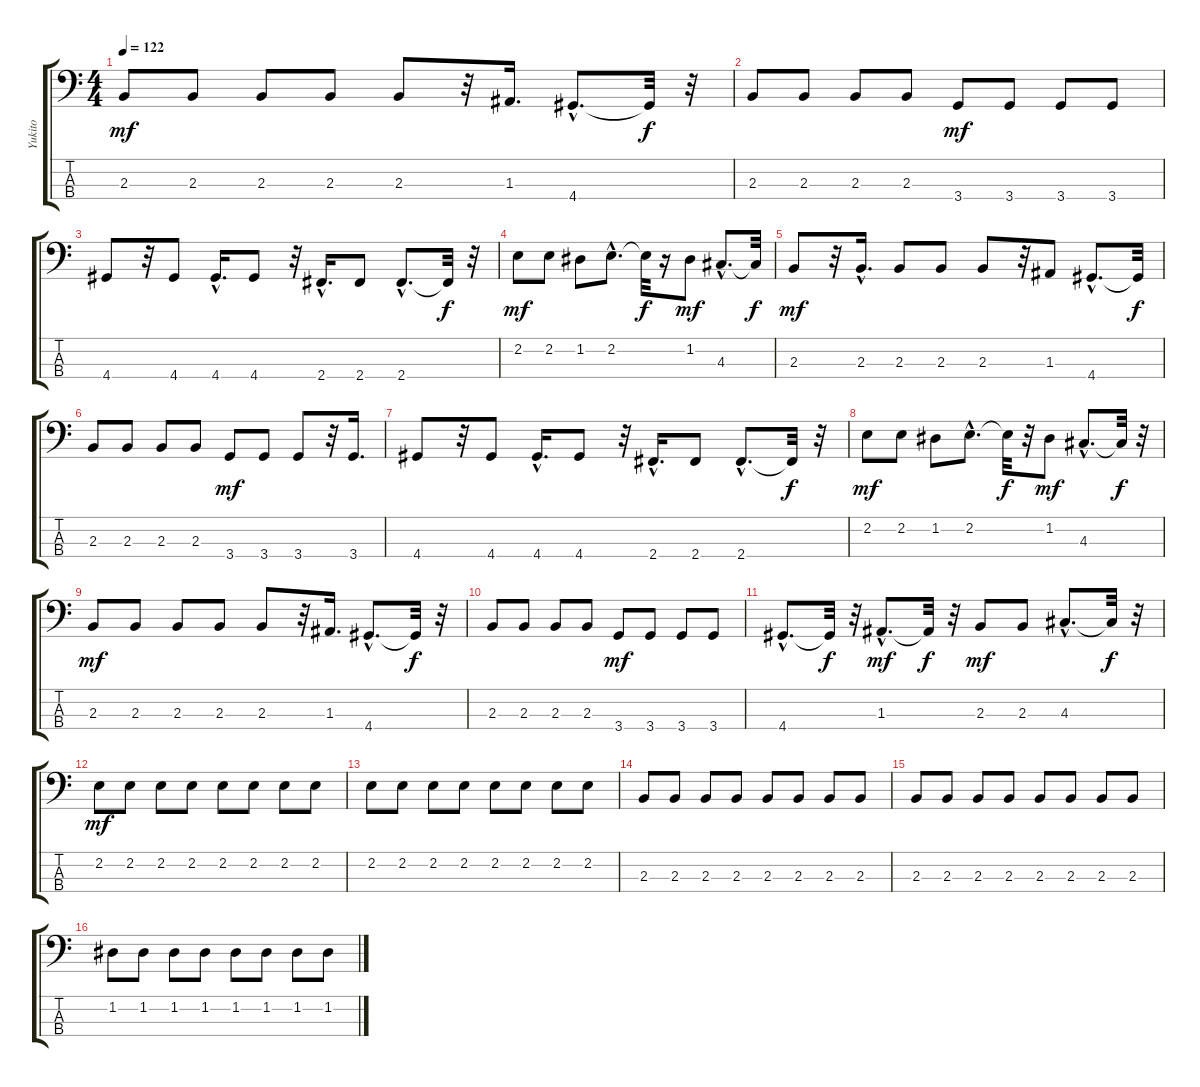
\track ("Yukito" "Yukito") {instrument electricbasspick}
\staff {score tabs}
\tuning (G2 D2 A1 E1) {hide}
\ts (4 4)
\tempo 122
\clef f4
\ks c
2.3.8{dy mf} 2.3.8 2.3.8 2.3.8 2.3.8 r.32 1.3.16{d} 4.4{hac}.8{d} 4.4{t}.32{dy f} r.32 |
2.3.8 2.3.8 2.3.8 2.3.8 3.4.8{dy mf} 3.4.8 3.4.8 3.4.8 |
4.4.8 r.32 4.4.8 4.4{hac}.16{d} 4.4.8 r.32 2.4{hac}.16{d} 2.4.8 2.4{hac}.8{d} 2.4{t}.32{dy f} r.32 |
2.2.8{dy mf} 2.2.8 1.2.8 2.2{hac}.8{d} 2.2{t}.32{dy f} r.16 1.2.8{dy mf} 4.3{hac}.8{d} 4.3{t}.32{dy f} |
2.3.8{dy mf} r.32 2.3{hac}.16{d} 2.3.8 2.3.8 2.3.8 r.32 1.3.8 4.4{hac}.8{d} 4.4{t}.32{dy f} |
2.3.8 2.3.8 2.3.8 2.3.8 3.4.8{dy mf} 3.4.8 3.4.8 r.32 3.4.16{d} |
4.4.8 r.32 4.4.8 4.4{hac}.16{d} 4.4.8 r.32 2.4{hac}.16{d} 2.4.8 2.4{hac}.8{d} 2.4{t}.32{dy f} r.32 |
2.2.8{dy mf} 2.2.8 1.2.8 2.2{hac}.8{d} 2.2{t}.32{dy f} r.32 1.2.8{dy mf} 4.3{hac}.8{d} 4.3{t}.32{dy f} r.32 |
2.3.8{dy mf} 2.3.8 2.3.8 2.3.8 2.3.8 r.32 1.3.16{d} 4.4{hac}.8{d} 4.4{t}.32{dy f} r.32 |
2.3.8 2.3.8 2.3.8 2.3.8 3.4.8{dy mf} 3.4.8 3.4.8 3.4.8 |
4.4{hac}.8{d} 4.4{t}.32{dy f} r.32 1.3{hac}.8{d dy mf} 1.3{t}.32{dy f} r.32 2.3.8{dy mf} 2.3.8 4.3{hac}.8{d} 4.3{t}.32{dy f} r.32 |
2.2.8{dy mf} 2.2.8 2.2.8 2.2.8 2.2.8 2.2.8 2.2.8 2.2.8 |
2.2.8 2.2.8 2.2.8 2.2.8 2.2.8 2.2.8 2.2.8 2.2.8 |
2.3.8 2.3.8 2.3.8 2.3.8 2.3.8 2.3.8 2.3.8 2.3.8 |
2.3.8 2.3.8 2.3.8 2.3.8 2.3.8 2.3.8 2.3.8 2.3.8 |
1.2.8 1.2.8 1.2.8 1.2.8 1.2.8 1.2.8 1.2.8 1.2.8
